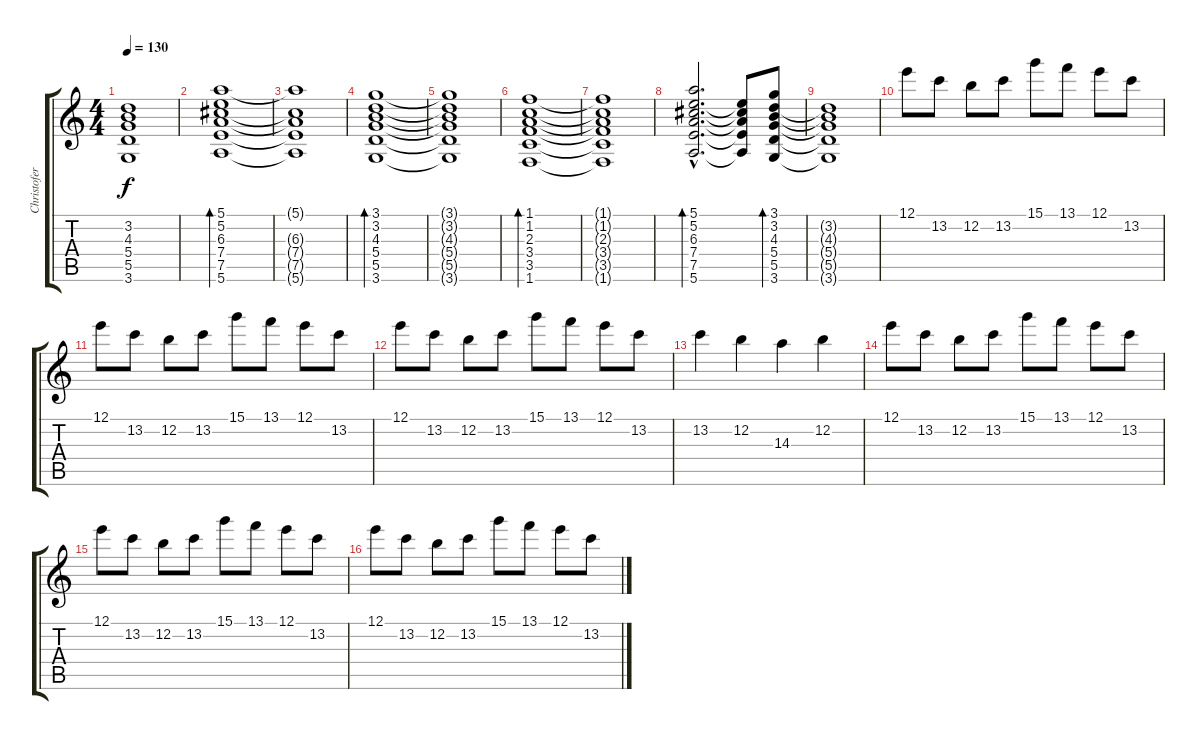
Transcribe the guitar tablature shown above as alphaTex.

\track ("Christofer Johnsson" "Christofer") {instrument distortionguitar}
\staff {score tabs}
\tuning (E4 B3 G3 D3 A2 E2) {hide}
\ts (4 4)
\tempo 130
\clef g2
\ks c
(3.2{t} 4.3{t} 5.4{t} 5.5{t} 3.6{t}).1{dy f instrument acousticguitarnylon} |
(5.1 5.2 6.3 7.4 7.5 5.6).1{bd 60 instrument acousticguitarnylon} |
(5.1{t} 6.3{t} 7.4{t} 7.5{t} 5.6{t}).1{instrument acousticguitarnylon} |
(3.1 3.2 4.3 5.4 5.5 3.6).1{bd 60 instrument acousticguitarnylon} |
(3.1{t} 3.2{t} 4.3{t} 5.4{t} 5.5{t} 3.6{t}).1 |
(1.1 1.2 2.3 3.4 3.5 1.6).1{bd 60 instrument acousticguitarnylon} |
(1.1{t} 1.2{t} 2.3{t} 3.4{t} 3.5{t} 1.6{t}).1 |
(5.1{hac} 5.2{hac} 6.3{hac} 7.4{hac} 7.5{hac} 5.6{hac}).2{d bd 60 instrument acousticguitarnylon} (5.2{t} 6.3{t} 7.4{t} 7.5{t} 5.6{t}).8 (3.1 3.2 4.3 5.4 5.5 3.6).8{bd 60} |
(3.2{t} 4.3{t} 5.4{t} 5.5{t} 3.6{t}).1{instrument acousticguitarnylon} |
12.1.8{instrument distortionguitar} 13.2.8 12.2.8 13.2.8 15.1.8 13.1.8 12.1.8 13.2.8 |
12.1.8 13.2.8 12.2.8 13.2.8 15.1.8 13.1.8 12.1.8 13.2.8 |
12.1.8 13.2.8 12.2.8 13.2.8 15.1.8 13.1.8 12.1.8 13.2.8 |
13.2.4 12.2.4 14.3.4 12.2.4 |
12.1.8 13.2.8 12.2.8 13.2.8 15.1.8 13.1.8 12.1.8 13.2.8 |
12.1.8 13.2.8 12.2.8 13.2.8 15.1.8 13.1.8 12.1.8 13.2.8 |
12.1.8 13.2.8 12.2.8 13.2.8 15.1.8 13.1.8 12.1.8 13.2.8
